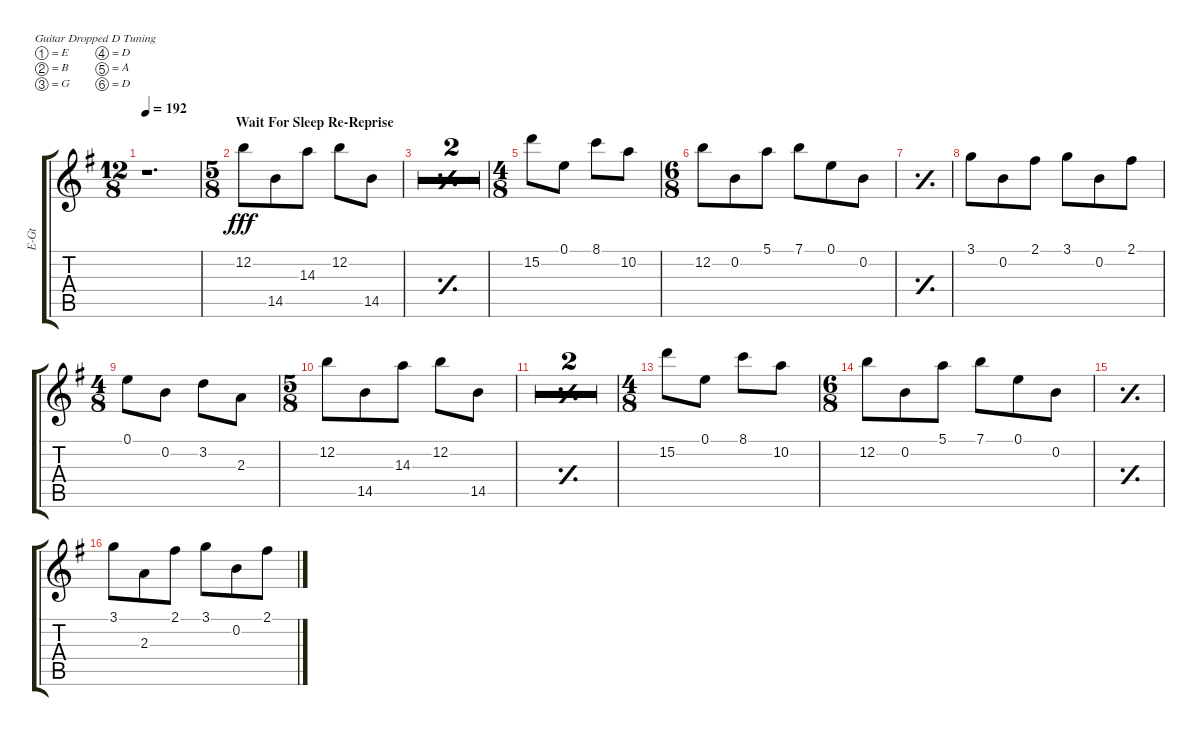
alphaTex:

\defaultSystemsLayout 4
\bracketExtendMode groupsimilarinstruments
\otherSystemsTrackNameOrientation horizontal
\track ("Keyboard Solos" "E-Gt") {multiBarRest instrument distortionguitar}
\staff {score tabs}
\tuning (E4 B3 G3 D3 A2 D2)
\ts (12 8)
\tempo 192
\clef g2
\ks g
r.1{d dy mf} |
\ts (5 8)
\beaming (8 3 3 3 3)
\section ("" "Wait For Sleep Re-Reprise")
12.2{acc forcenatural}.8{dy fff} 14.5{acc forcenatural}.8 14.3{acc forcenatural}.8 12.2{acc forcenatural}.8 14.5{acc forcenatural}.8 |
\simile simple
|
|
\ts (4 8)
\beaming (8 2 2)
\simile none
15.2{acc forcenatural}.8 0.1{acc forcenatural}.8 8.1{acc forcenatural}.8 10.2{acc forcenatural}.8 |
\ts (6 8)
\beaming (8 3 3 3 3)
12.2{acc forcenatural}.8 0.2{acc forcenatural}.8 5.1{acc forcenatural}.8 7.1{acc forcenatural}.8 0.1{acc forcenatural}.8 0.2{acc forcenatural}.8 |
\simile simple
|
\simile none
3.1{acc forcenatural}.8 0.2{acc forcenatural}.8 2.1{acc #}.8 3.1{acc forcenatural}.8 0.2{acc forcenatural}.8 2.1{acc #}.8 |
\ts (4 8)
\beaming (8 2 2)
0.1{acc forcenatural}.8 0.2{acc forcenatural}.8 3.2{acc forcenatural}.8 2.3{acc forcenatural}.8 |
\ts (5 8)
\beaming (8 3 3 3 3)
12.2{acc forcenatural}.8 14.5{acc forcenatural}.8 14.3{acc forcenatural}.8 12.2{acc forcenatural}.8 14.5{acc forcenatural}.8 |
\simile simple
|
|
\ts (4 8)
\beaming (8 2 2)
\simile none
15.2{acc forcenatural}.8 0.1{acc forcenatural}.8 8.1{acc forcenatural}.8 10.2{acc forcenatural}.8 |
\ts (6 8)
\beaming (8 3 3 3 3)
12.2{acc forcenatural}.8 0.2{acc forcenatural}.8 5.1{acc forcenatural}.8 7.1{acc forcenatural}.8 0.1{acc forcenatural}.8 0.2{acc forcenatural}.8 |
\simile simple
|
\simile none
3.1{acc forcenatural}.8 2.3{acc forcenatural}.8 2.1{acc #}.8 3.1{acc forcenatural}.8 0.2{acc forcenatural}.8 2.1{acc #}.8
